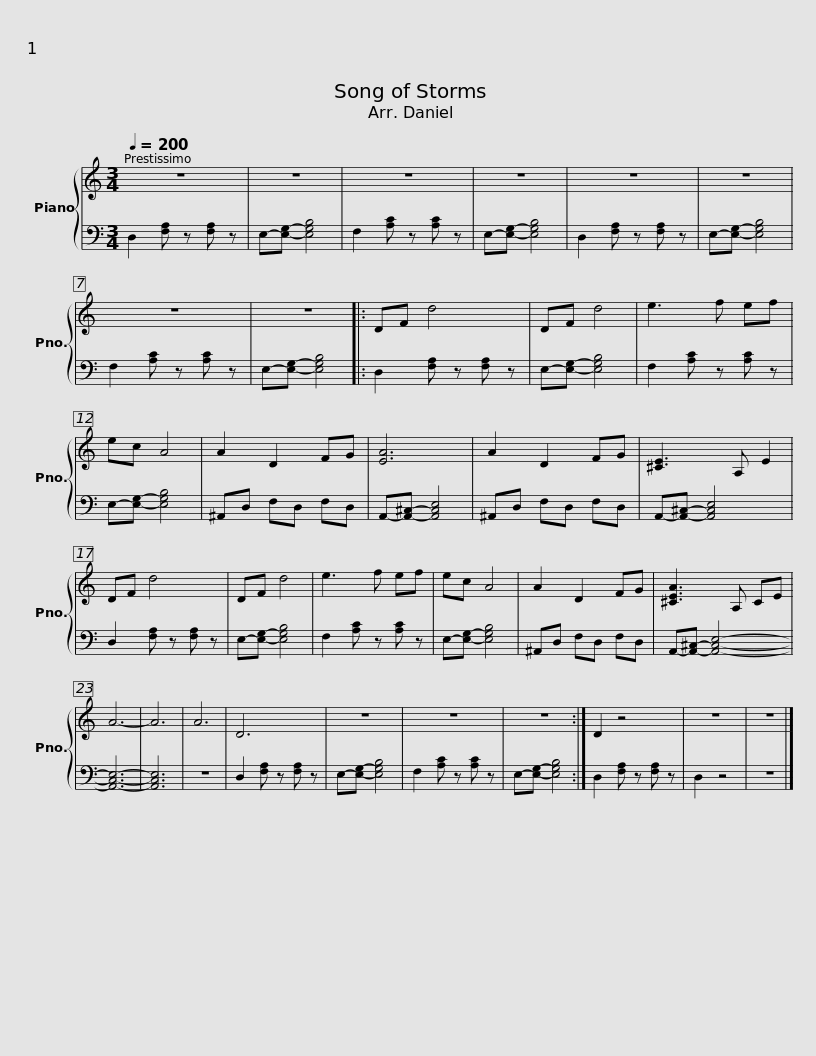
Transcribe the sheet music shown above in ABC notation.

X:1
%%score { 1 | 2 }
L:1/8
Q:1/4=200
M:3/4
I:linebreak $
K:C
V:1 treble
V:2 bass
V:1
 z6 | z6 | z6 | z6 | z6 | %5
 z6 | z6 | z6 |:$ DF d4 | DF d4 | %10
 e3 f ef | ec A4 | A2 D2 FG | [EA]6 | A2 D2 FG |$ %15
 [^CE]3 A, E2 | DF d4 | DF d4 | e3 f ef | ec A4 | %20
 A2 D2 FG | [^CEA]3 A, CE |$ A6- | A6 | A6 | %25
 D6 | z6 | z6 | z6 :| D2 z4 | %30
 z6 | z6 |] %32
V:2
 D,2 [F,A,] z [F,A,] z | E,-[E,G,]- [E,G,B,]4 | F,2 [A,C] z [A,C] z | E,-[E,G,]- [E,G,B,]4 | D,2 [F,A,] z [F,A,] z | %5
 E,-[E,G,]- [E,G,B,]4 | F,2 [A,C] z [A,C] z | E,-[E,G,]- [E,G,B,]4 |:$ D,2 [F,A,] z [F,A,] z | E,-[E,G,]- [E,G,B,]4 | %10
 F,2 [A,C] z [A,C] z | E,-[E,G,]- [E,G,B,]4 | ^A,,D, F,D, F,D, | A,,-[A,,^C,]- [A,,C,E,]4 | ^A,,D, F,D, F,D, |$ %15
 A,,-[A,,^C,]- [A,,C,E,]4 | D,2 [F,A,] z [F,A,] z | E,-[E,G,]- [E,G,B,]4 | F,2 [A,C] z [A,C] z | E,-[E,G,]- [E,G,B,]4 | %20
 ^A,,D, F,D, F,D, | A,,-[A,,^C,]- [A,,C,E,]4- |$ [A,,C,E,]6- | [A,,C,E,]6 | z6 | %25
 D,2 [F,A,] z [F,A,] z | E,-[E,G,]- [E,G,B,]4 | F,2 [A,C] z [A,C] z | E,-[E,G,]- [E,G,B,]4 :| D,2 [F,A,] z [F,A,] z | %30
 D,2 z4 | z6 |] %32
